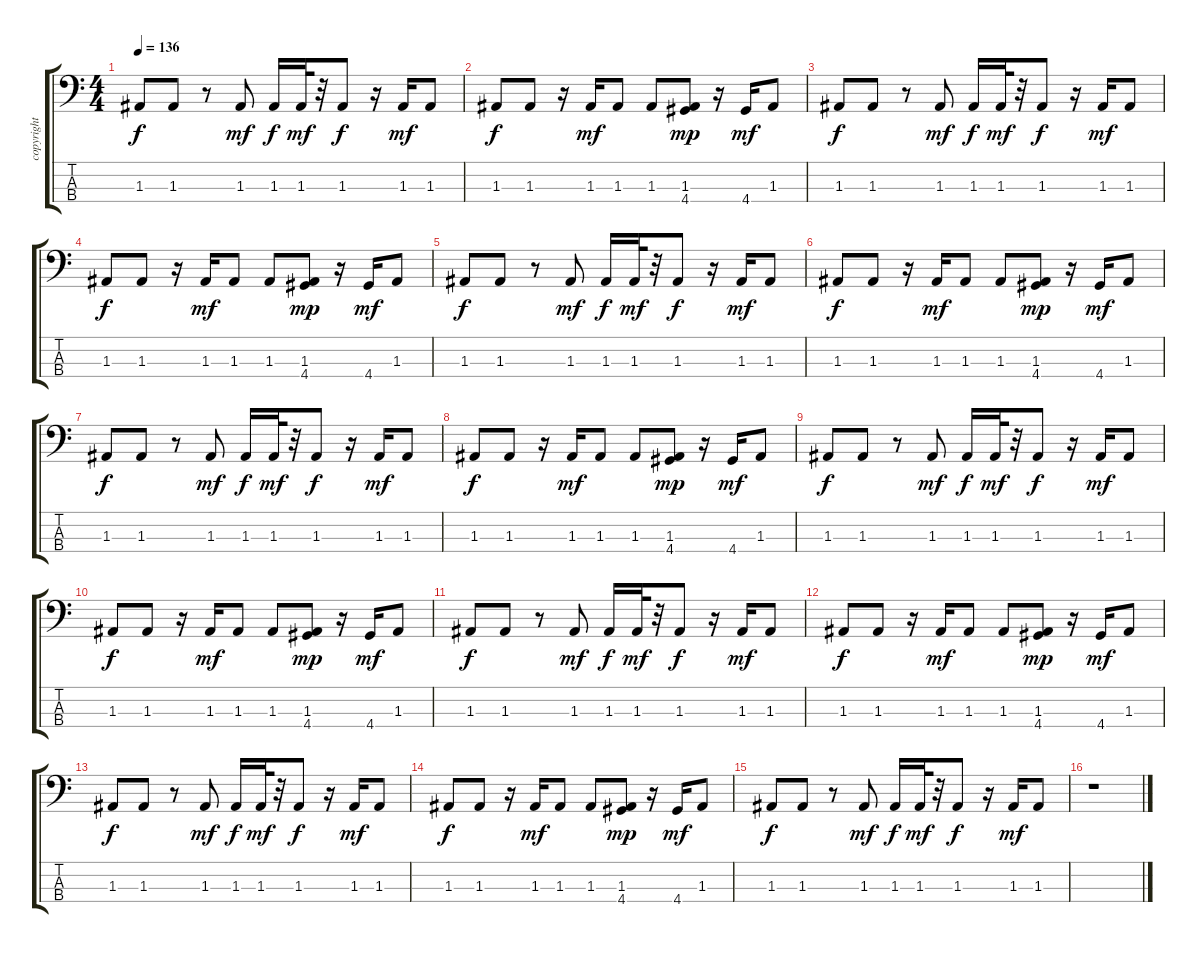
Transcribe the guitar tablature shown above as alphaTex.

\track ("copyright 1997" "copyright ") {instrument electricbasspick}
\staff {score tabs}
\tuning (G2 D2 A1 E1) {hide}
\ts (4 4)
\tempo 136
\clef f4
\ks c
1.3.8{dy f} 1.3.8 r.8 1.3.8{dy mf} 1.3.16{dy f} 1.3.32{dy mf} r.32 1.3.8{dy f} r.16 1.3.16{dy mf} 1.3.8 |
1.3.8{dy f} 1.3.8 r.16 1.3.16{dy mf} 1.3.8 1.3.8 (1.3 4.4).8{dy mp} r.16 4.4.16{dy mf} 1.3.8 |
1.3.8{dy f} 1.3.8 r.8 1.3.8{dy mf} 1.3.16{dy f} 1.3.32{dy mf} r.32 1.3.8{dy f} r.16 1.3.16{dy mf} 1.3.8 |
1.3.8{dy f} 1.3.8 r.16 1.3.16{dy mf} 1.3.8 1.3.8 (1.3 4.4).8{dy mp} r.16 4.4.16{dy mf} 1.3.8 |
1.3.8{dy f} 1.3.8 r.8 1.3.8{dy mf} 1.3.16{dy f} 1.3.32{dy mf} r.32 1.3.8{dy f} r.16 1.3.16{dy mf} 1.3.8 |
1.3.8{dy f} 1.3.8 r.16 1.3.16{dy mf} 1.3.8 1.3.8 (1.3 4.4).8{dy mp} r.16 4.4.16{dy mf} 1.3.8 |
1.3.8{dy f} 1.3.8 r.8 1.3.8{dy mf} 1.3.16{dy f} 1.3.32{dy mf} r.32 1.3.8{dy f} r.16 1.3.16{dy mf} 1.3.8 |
1.3.8{dy f} 1.3.8 r.16 1.3.16{dy mf} 1.3.8 1.3.8 (1.3 4.4).8{dy mp} r.16 4.4.16{dy mf} 1.3.8 |
1.3.8{dy f} 1.3.8 r.8 1.3.8{dy mf} 1.3.16{dy f} 1.3.32{dy mf} r.32 1.3.8{dy f} r.16 1.3.16{dy mf} 1.3.8 |
1.3.8{dy f} 1.3.8 r.16 1.3.16{dy mf} 1.3.8 1.3.8 (1.3 4.4).8{dy mp} r.16 4.4.16{dy mf} 1.3.8 |
1.3.8{dy f} 1.3.8 r.8 1.3.8{dy mf} 1.3.16{dy f} 1.3.32{dy mf} r.32 1.3.8{dy f} r.16 1.3.16{dy mf} 1.3.8 |
1.3.8{dy f} 1.3.8 r.16 1.3.16{dy mf} 1.3.8 1.3.8 (1.3 4.4).8{dy mp} r.16 4.4.16{dy mf} 1.3.8 |
1.3.8{dy f} 1.3.8 r.8 1.3.8{dy mf} 1.3.16{dy f} 1.3.32{dy mf} r.32 1.3.8{dy f} r.16 1.3.16{dy mf} 1.3.8 |
1.3.8{dy f} 1.3.8 r.16 1.3.16{dy mf} 1.3.8 1.3.8 (1.3 4.4).8{dy mp} r.16 4.4.16{dy mf} 1.3.8 |
1.3.8{dy f} 1.3.8 r.8 1.3.8{dy mf} 1.3.16{dy f} 1.3.32{dy mf} r.32 1.3.8{dy f} r.16 1.3.16{dy mf} 1.3.8 |
r.1
